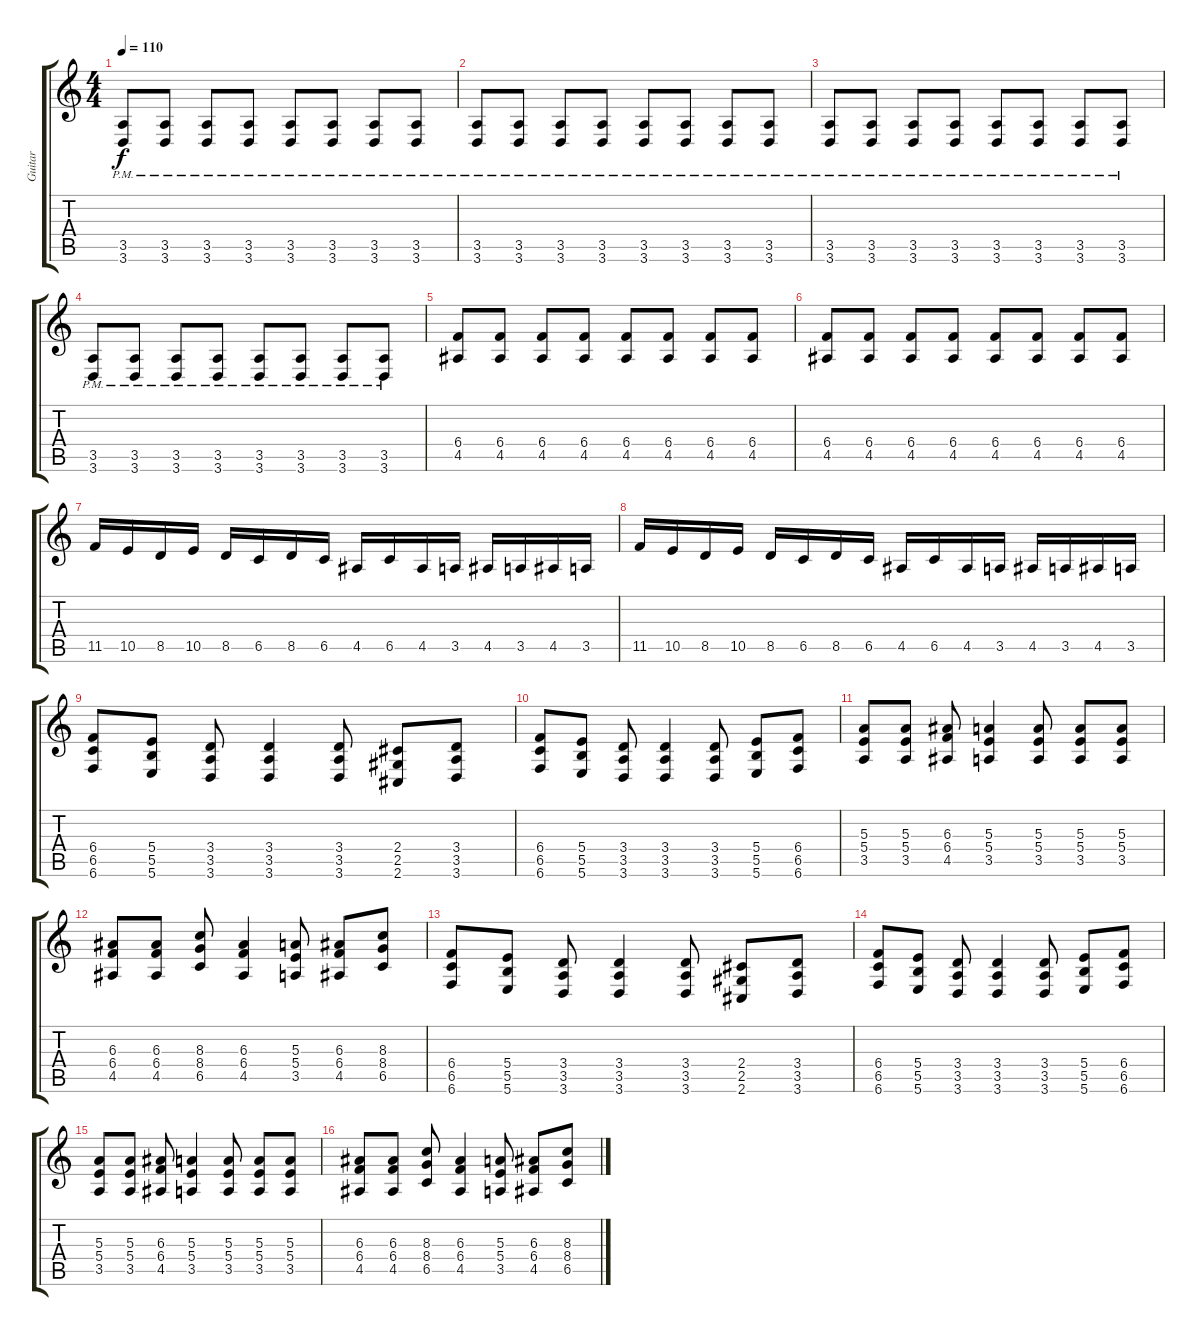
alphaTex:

\track ("Guitar" "Guitar") {instrument distortionguitar}
\staff {score tabs}
\tuning (Db4 Ab3 E3 B2 Gb2 B1) {hide}
\ts (4 4)
\tempo 110
\clef g2
\ks c
(3.5{pm} 3.6{pm}).8{dy f} (3.5{pm} 3.6{pm}).8 (3.5{pm} 3.6{pm}).8 (3.5{pm} 3.6{pm}).8 (3.5{pm} 3.6{pm}).8 (3.5{pm} 3.6{pm}).8 (3.5{pm} 3.6{pm}).8 (3.5{pm} 3.6{pm}).8 |
(3.5{pm} 3.6{pm}).8 (3.5{pm} 3.6{pm}).8 (3.5{pm} 3.6{pm}).8 (3.5{pm} 3.6{pm}).8 (3.5{pm} 3.6{pm}).8 (3.5{pm} 3.6{pm}).8 (3.5{pm} 3.6{pm}).8 (3.5{pm} 3.6{pm}).8 |
(3.5{pm} 3.6{pm}).8 (3.5{pm} 3.6{pm}).8 (3.5{pm} 3.6{pm}).8 (3.5{pm} 3.6{pm}).8 (3.5{pm} 3.6{pm}).8 (3.5{pm} 3.6{pm}).8 (3.5{pm} 3.6{pm}).8 (3.5{pm} 3.6{pm}).8 |
(3.5{pm} 3.6{pm}).8 (3.5{pm} 3.6{pm}).8 (3.5{pm} 3.6{pm}).8 (3.5{pm} 3.6{pm}).8 (3.5{pm} 3.6{pm}).8 (3.5{pm} 3.6{pm}).8 (3.5{pm} 3.6{pm}).8 (3.5{pm} 3.6{pm}).8 |
(6.4 4.5).8 (6.4 4.5).8 (6.4 4.5).8 (6.4 4.5).8 (6.4 4.5).8 (6.4 4.5).8 (6.4 4.5).8 (6.4 4.5).8 |
(6.4 4.5).8 (6.4 4.5).8 (6.4 4.5).8 (6.4 4.5).8 (6.4 4.5).8 (6.4 4.5).8 (6.4 4.5).8 (6.4 4.5).8 |
11.5.16 10.5.16 8.5.16 10.5.16 8.5.16 6.5.16 8.5.16 6.5.16 4.5.16 6.5.16 4.5.16 3.5.16 4.5.16 3.5.16 4.5.16 3.5.16 |
11.5.16 10.5.16 8.5.16 10.5.16 8.5.16 6.5.16 8.5.16 6.5.16 4.5.16 6.5.16 4.5.16 3.5.16 4.5.16 3.5.16 4.5.16 3.5.16 |
(6.4 6.5 6.6).8 (5.4 5.5 5.6).8 (3.4 3.5 3.6).8 (3.4 3.5 3.6).4 (3.4 3.5 3.6).8 (2.4 2.5 2.6).8 (3.4 3.5 3.6).8 |
(6.4 6.5 6.6).8 (5.4 5.5 5.6).8 (3.4 3.5 3.6).8 (3.4 3.5 3.6).4 (3.4 3.5 3.6).8 (5.4 5.5 5.6).8 (6.4 6.5 6.6).8 |
(5.3 5.4 3.5).8 (5.3 5.4 3.5).8 (6.3 6.4 4.5).8 (5.3 5.4 3.5).4 (5.3 5.4 3.5).8 (5.3 5.4 3.5).8 (5.3 5.4 3.5).8 |
(6.3 6.4 4.5).8 (6.3 6.4 4.5).8 (8.3 8.4 6.5).8 (6.3 6.4 4.5).4 (5.3 5.4 3.5).8 (6.3 6.4 4.5).8 (8.3 8.4 6.5).8 |
(6.4 6.5 6.6).8 (5.4 5.5 5.6).8 (3.4 3.5 3.6).8 (3.4 3.5 3.6).4 (3.4 3.5 3.6).8 (2.4 2.5 2.6).8 (3.4 3.5 3.6).8 |
(6.4 6.5 6.6).8 (5.4 5.5 5.6).8 (3.4 3.5 3.6).8 (3.4 3.5 3.6).4 (3.4 3.5 3.6).8 (5.4 5.5 5.6).8 (6.4 6.5 6.6).8 |
(5.3 5.4 3.5).8 (5.3 5.4 3.5).8 (6.3 6.4 4.5).8 (5.3 5.4 3.5).4 (5.3 5.4 3.5).8 (5.3 5.4 3.5).8 (5.3 5.4 3.5).8 |
(6.3 6.4 4.5).8 (6.3 6.4 4.5).8 (8.3 8.4 6.5).8 (6.3 6.4 4.5).4 (5.3 5.4 3.5).8 (6.3 6.4 4.5).8 (8.3 8.4 6.5).8
